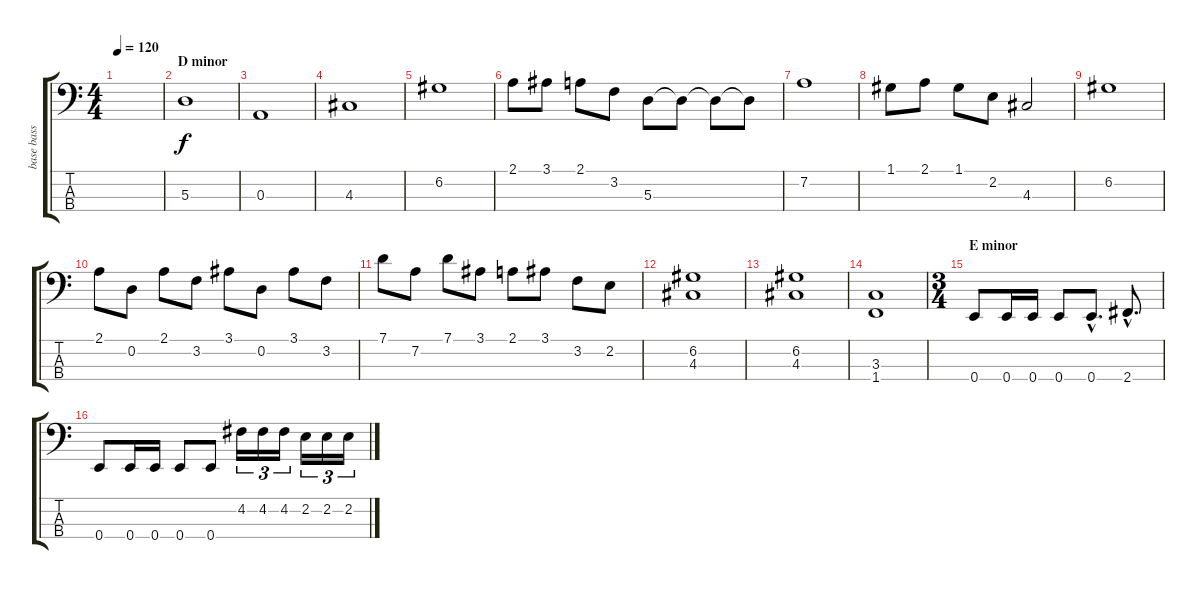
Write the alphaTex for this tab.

\track ("base bass part - finger bass" "base bass ") {instrument electricbassfinger}
\staff {score tabs}
\tuning (G2 D2 A1 E1) {hide}
\ts (4 4)
\tempo 120
\clef f4
\ks c
|
\section ("" "D minor")
5.3.1 |
0.3.1 |
4.3.1 |
6.2.1 |
2.1.8 3.1.8 2.1.8 3.2.8 5.3.8 5.3{t}.8 5.3{t}.8 5.3{t}.8 |
7.2.1 |
1.1.8 2.1.8 1.1.8 2.2.8 4.3.2 |
6.2.1 |
2.1.8 0.2.8 2.1.8 3.2.8 3.1.8 0.2.8 3.1.8 3.2.8 |
7.1.8 7.2.8 7.1.8 3.1.8 2.1.8 3.1.8 3.2.8 2.2.8 |
(6.2 4.3).1 |
(6.2 4.3).1 |
(3.3 1.4).1 |
\ts (3 4)
\section ("" "E minor")
0.4.8 0.4.16 0.4.16 0.4.8 0.4{hac}.8{d} 2.4{hac}.8{d} |
0.4.8 0.4.16 0.4.16 0.4.8 0.4.8 4.2.16{tu (3 2)} 4.2.16{tu (3 2)} 4.2.16{tu (3 2)} 2.2.16{tu (3 2)} 2.2.16{tu (3 2)} 2.2.16{tu (3 2)}
